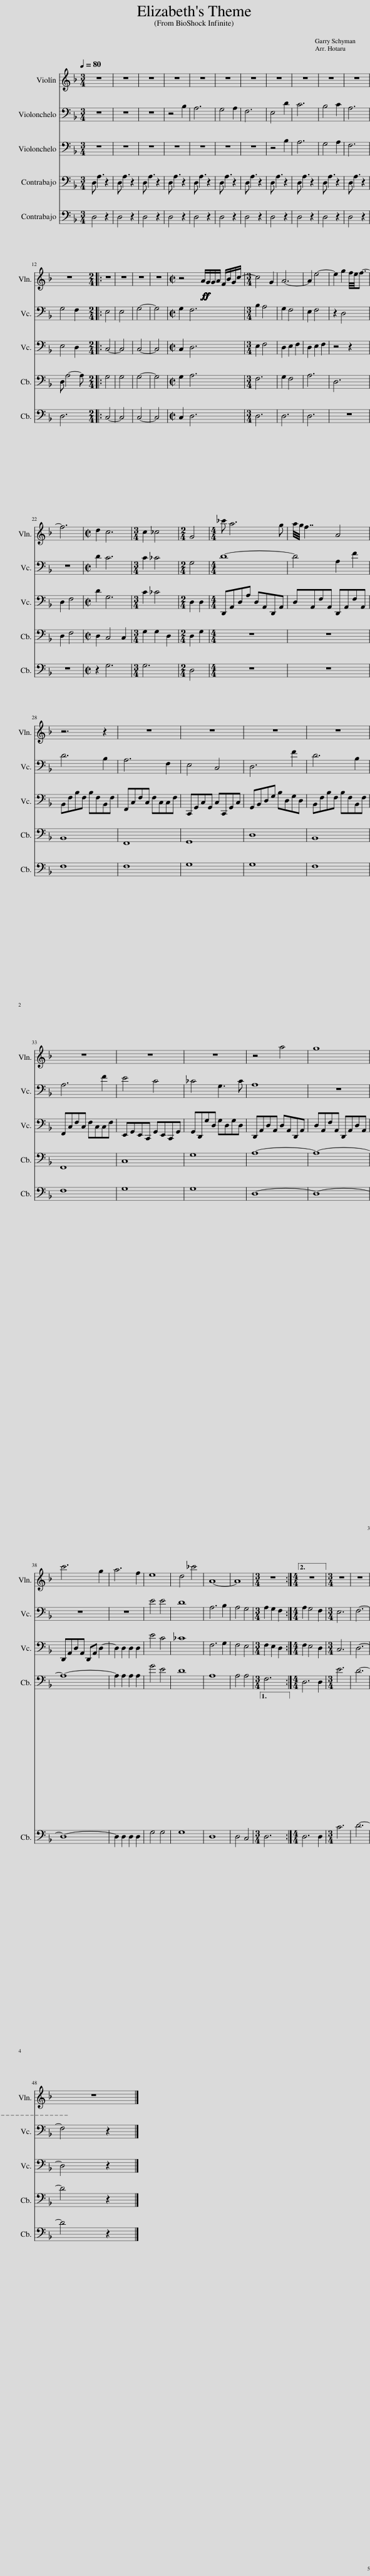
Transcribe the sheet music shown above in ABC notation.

X:1
%%score 1 2 3 4 5
L:1/8
Q:1/4=80
M:3/4
I:linebreak $
K:F
V:1 treble
V:2 bass
V:3 bass
V:4 bass transpose=-12
V:5 bass transpose=-12
V:1
 z6 | z6 | z6 | z6 | z6 | %5
 z6 | z6 | z6 | z6 | z6 | %10
 z6 |$ z6 |:[M:2/4] z4 | z4 | z4 | %15
 z4 |[M:2/2] z4!ff!!ff!!ff!!ff!!ff!!ff!!ff!!ff!!ff! A/G/G/A/ F/B/G/c/- |[M:3/4] c4 G2 | A6- | A2 e4- | %20
 e2 g2 f/4e/4f3/2- |$ f6 |[M:2/2] d2 c6 |[M:3/4] c2 _c4 |[M:2/4] G4 | %25
[M:4/4] _c' a6 g | a/4g/4 f7/2 A4 |$ z6 z2 | z8 | z8 | %30
 z8 | z8 |$ z8 | z8 | z8 | %35
 z4 a4 | g8 |$ c'6 g2 | a6 f2 | e8 | %40
 d4 _c'4 | A8- | A8 |1[M:3/4] z6 :|2[M:4/4] z8 | %45
[M:3/4] z6 | z6 |$ z6 |] %48
V:2
 z6 | z6 | z6 | z4 B,2 | A,6 | %5
 G,4 A,2 | F,6 | E,4 D2 | C6 | B,4 C2 | %10
 A,6 |$ G,4 F,2 |:[M:2/4] E,4 | E,4 | G,4- | %15
 G,4 |[M:2/2] G,2 F,6 |[M:3/4] B,2 A,4 | G,2 F,4 | E,2 F,4 | %20
 z2 D,4 |$ z6 |[M:2/2] D2 C6 |[M:3/4] C2 _C4 |[M:2/4] G,4 | %25
[M:4/4] D8- | D4 A,2 F2 |$ D6 B,2 | A,6 F,2 | E,4 C,4 | %30
 D,6 F2 | D6 B,2 |$ A,6 F2 | E4 C4 | _C4 G,3 C | %35
 A,8 | z8 |$ z8 | z8 | E4 E4 | %40
 D8 | A,6 B,2 | A,4 G,4 |1[M:3/4] A,2 G,2 F,2 :|2[M:4/4] A,2 G,4 F,2 | %45
[M:3/4] E,6 | F,6- |$ F,4 z2 |] %48
V:3
 z6 | z6 | z6 | z6 | z6 | %5
 z6 | z6 | z4 B,2 | A,6 | G,4 A,2 | %10
 F,6 |$ E,4 D,2 |:[M:2/4] C,4- | C,4 | C,4- | %15
 C,4 |[M:2/2] C,2 D,6 |[M:3/4] E,2 F,4 | D,2 E,2 F,2 | D,2 E,2 F,2 | %20
 z4 z2 |$ D,2 F,4 |[M:2/2] D2 G,6 |[M:3/4] C2 _C4 |[M:2/4] D,2 D,2 | %25
[M:4/4] D,,A,,D,A, D,A,,D,,A,, | D,A,,F,A,, D,,A,,F,A,, |$ B,,F,B,F, B,F,B,,F, | F,,C,F,C, F,C,C,F, | C,,G,,C,G,, C,C,,G,,C, | %30
 G,,B,,D,G, B,D,G,D, | B,,F,B,F, B,F,B,,F, |$ F,,C,F,C, F,C,C,F, | E,,G,,E,,C,, G,,E,,C,,G,, | G,,D,,G,D, G,D,G,D, | %35
 D,,A,,D,A,, D,A,,D,,A,, | D,A,,F,A,, D,,A,,D,A,, |$ D,,A,,D,A,, D,,A,, D,2- | D,2 D,2 D,2 D,2 | E4 C4 | %40
 _C8 | F,6 G,2 | F,4 E,4 |1[M:3/4] F,2 E,2 D,2 :|2[M:4/4] F,2 E,4 D,2 | %45
[M:3/4] C,6 | D,6- |$ D,4 z2 |] %48
V:4
 D, A,3 z2 | D, A,3 z2 | D, A,3 z2 | D, A,3 z2 | D, A,3 z2 | %5
 D, A,3 z2 | D, A,3 z2 | D, A,3 z2 | D, A,3 z2 | D, A,3 z2 | %10
 D, A,3 z2 |$ D, A,4- A, |:[M:2/4] G,4 | G,4 | G,4- | %15
 G,4 |[M:2/2] G,2 A,6 |[M:3/4] F,6 | G,2 F,4 | A,6 | %20
 D,6 |$ D,2 F,4 |[M:2/2] D,2 C,4 C,2 |[M:3/4] G,2 G,2 D,2 |[M:2/4] D,2 G,2 | %25
[M:4/4] z8 | z8 |$ B,,8 | F,,8 | G,,8 | %30
 D,8 | B,,8 |$ F,,8 | C,8 | G,8 | %35
 A,8- | A,8- |$ A,8- | A,2 A,2 A,2 A,2 | G4 E4 | %40
 D8 | A,8 | A,4 A,4 |1[M:3/4] F,6 :|2[M:4/4] D,6 D,2 | %45
[M:3/4] E6 | D6- |$ D4 z2 |] %48
V:5
 D,4 z2 | D,4 z2 | D,4 z2 | D,4 z2 | D,4 z2 | %5
 D,4 z2 | D,4 z2 | D,4 z2 | D,4 z2 | D,4 z2 | %10
 D,4 z2 |$ D,6 |:[M:2/4] C,4- | C,4 | C,4- | %15
 C,4 |[M:2/2] C,2 D,6 |[M:3/4] D,6 | D,6 | D,6 | %20
 z6 |$ z6 |[M:2/2] z2 G,6 |[M:3/4] G,6 |[M:2/4] D,4 | %25
[M:4/4] z8 | z8 |$ F,8 | F,8 | G,8 | %30
 G,8 | F,8 |$ F,8 | G,8 | G,8 | %35
 D,8- | D,8- |$ D,8- | D,2 D,2 D,2 D,2 | G,4 G,4 | %40
 G,8 | D,8 | D,4 C,4 |1[M:3/4] D,6 :|2[M:4/4] D,6 D,2 | %45
[M:3/4] C6 | D6- |$ D4 z2 |] %48
